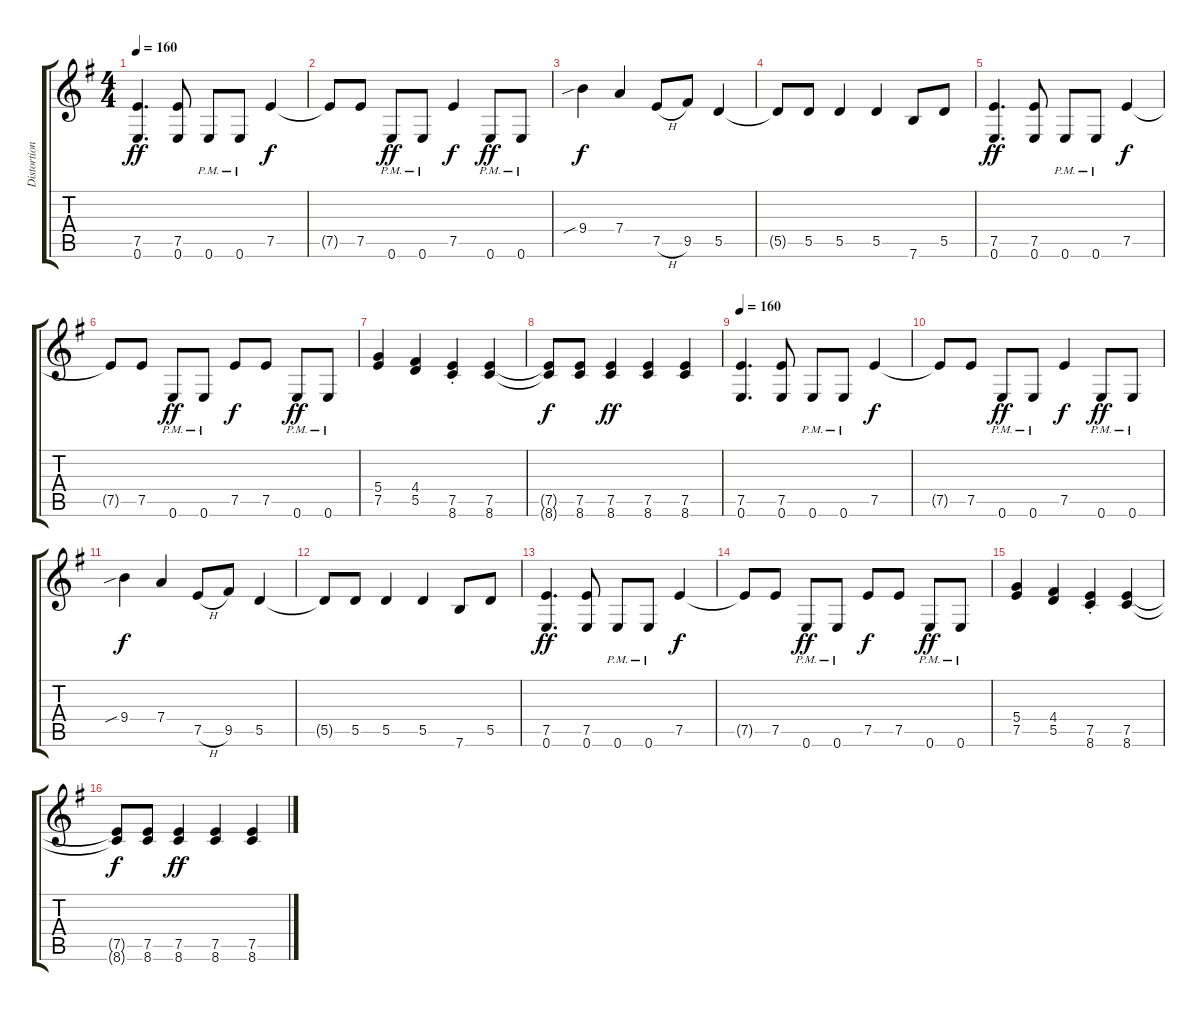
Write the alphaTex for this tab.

\track ("Distortion" "Distortion") {instrument overdrivenguitar}
\staff {score tabs}
\tuning (E4 B3 G3 D3 A2 E2) {hide}
\ts (4 4)
\tempo 160
\clef g2
\ks g
(7.5 0.6).4{d dy ff} (7.5 0.6).8 0.6{pm}.8 0.6{pm}.8 7.5.4{dy f} |
7.5{t}.8 7.5.8 0.6{pm}.8{dy ff} 0.6{pm}.8 7.5.4{dy f} 0.6{pm}.8{dy ff} 0.6{pm}.8 |
9.4{sib}.4{dy f} 7.4.4 7.5{h}.8 9.5.8 5.5.4 |
5.5{t}.8 5.5.8 5.5.4 5.5.4 7.6.8 5.5.8 |
(7.5 0.6).4{d dy ff} (7.5 0.6).8 0.6{pm}.8 0.6{pm}.8 7.5.4{dy f} |
7.5{t}.8 7.5.8 0.6{pm}.8{dy ff} 0.6{pm}.8 7.5.8{dy f} 7.5.8 0.6{pm}.8{dy ff} 0.6{pm}.8 |
(5.4 7.5).4 (4.4 5.5).4 (7.5{st} 8.6{st}).4 (7.5 8.6).4 |
(7.5{t} 8.6{t}).8{dy f} (7.5 8.6).8 (7.5 8.6).4{dy ff} (7.5 8.6).4 (7.5 8.6).4 |
\tempo 160
(7.5 0.6).4{d} (7.5 0.6).8 0.6{pm}.8 0.6{pm}.8 7.5.4{dy f} |
7.5{t}.8 7.5.8 0.6{pm}.8{dy ff} 0.6{pm}.8 7.5.4{dy f} 0.6{pm}.8{dy ff} 0.6{pm}.8 |
9.4{sib}.4{dy f} 7.4.4 7.5{h}.8 9.5.8 5.5.4 |
5.5{t}.8 5.5.8 5.5.4 5.5.4 7.6.8 5.5.8 |
(7.5 0.6).4{d dy ff} (7.5 0.6).8 0.6{pm}.8 0.6{pm}.8 7.5.4{dy f} |
7.5{t}.8 7.5.8 0.6{pm}.8{dy ff} 0.6{pm}.8 7.5.8{dy f} 7.5.8 0.6{pm}.8{dy ff} 0.6{pm}.8 |
(5.4 7.5).4 (4.4 5.5).4 (7.5{st} 8.6{st}).4 (7.5 8.6).4 |
(7.5{t} 8.6{t}).8{dy f} (7.5 8.6).8 (7.5 8.6).4{dy ff} (7.5 8.6).4 (7.5 8.6).4
